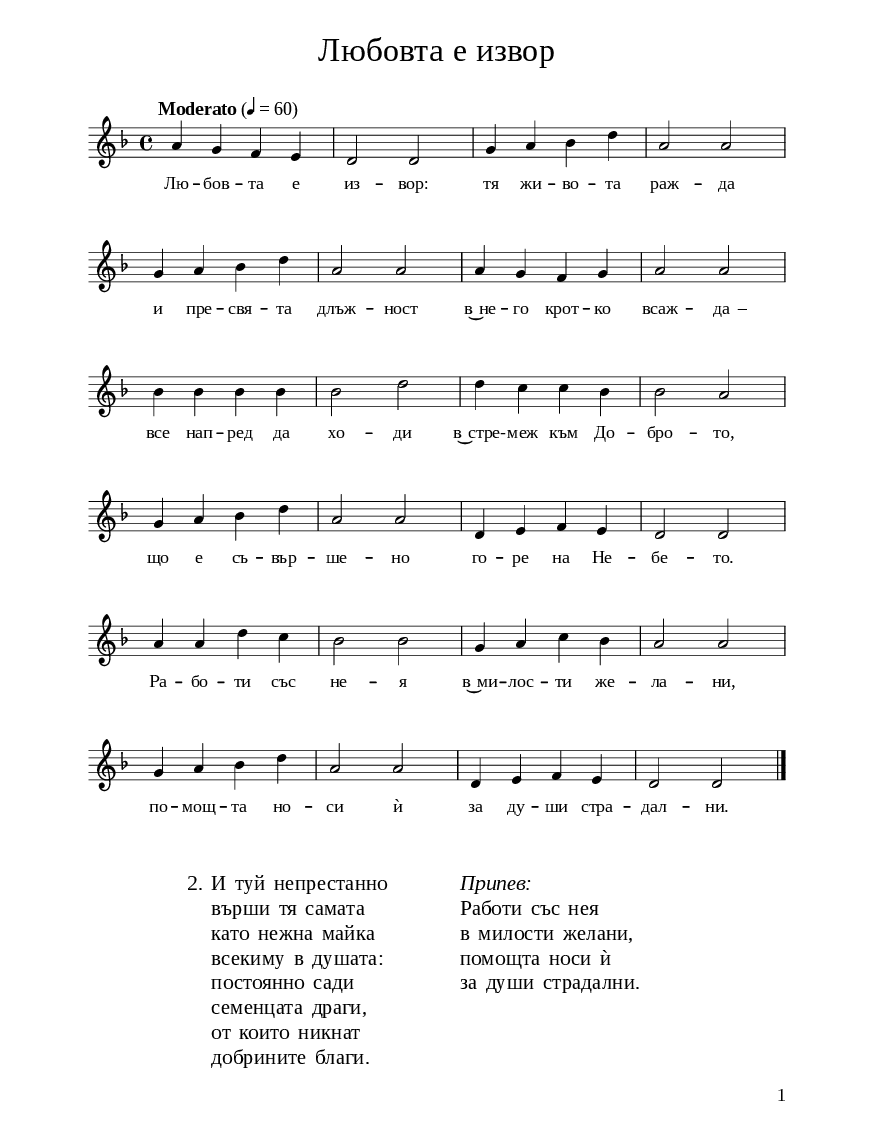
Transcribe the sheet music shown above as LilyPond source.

\version "2.24.2"

% include paper part and global functions
\include "include/globals.ily"

\bookpart {
  \label #'ref026
  \tocItem \markup "Любовта е извор"
  \include "include/bookpart-paper.ily"
  \score {
    \include "include/score-layout.ily"

    \new Voice \absolute {
      \clef treble
      \key d \minor
      \time 4/4
      \tempoFunc "Moderato" 4 "60"
      \autoBeamOff
      a'4 g' f' e'| d'2 d'2| g'4 a' bes' d''| a'2 a'2 | \break
      g'4 a' bes' d''| a'2 a'2 | a'4 g'4 f'4 g'4 a'2 a'2| \break
      bes'4 bes'4 bes'4 bes'4 | bes'2 d''2 | d''4 c''4 c''4 bes'4 bes'2 a'2 | \break
      g'4 a'4 bes'4 d''4 | a'2 a'2 | d'4 e'4 f'4 e'4 | d'2 d'2 | \break
      a'4 a'4 d''4 c''4 | bes'2 bes'2 | g'4 a'4 c''4 bes'4 | a'2 a'2 | \break
      g'4 a'4 bes'4 d''4 | a'2 a'2 | d'4 e'4 f'4 e'4 | d'2 d'2 | \bar "|." \break
    }

    \addlyrics {
      Лю -- бов -- та е из -- вор: тя жи -- во -- та раж -- да
      и пре -- свя -- та длъж -- ност в~не -- го крот -- ко всаж -- "   да  –"
      все нап -- ред да хо -- ди "в~стре-" -- меж към До -- бро -- то,
      що е съ -- вър -- ше -- но го -- ре на Не -- бе -- то.
      Ра -- бо -- ти със не -- я в~ми -- лос -- ти же -- ла -- ни,
      по -- мощ -- та но -- си ѝ за ду -- ши стра -- дал -- ни.
    }

    \header {
      title = \titleFunc "Любовта е извор" "Ljubovta e izvor"
    }

    \midi{}

  } % score


  \markup \fontsize #bgCoupletFontSize {
    \hspace #9.5
    \override #`(baseline-skip . ,bgCoupletBaselineSkip) % affects space between column lines
    \column {

      \line { 2. И туй непрестанно  }
      \line {   "   " върши тя самата }
      \line {   "   " като нежна майка }
      \line {   "   " всекиму в душата:  }
      \line {   "   " постоянно сади}
      \line {   "   " семенцата драги,}
      \line {   "   " от които никнат}
      \line {   "   " добрините благи.}



    }

    \hspace #4
    \override #`(baseline-skip . ,bgCoupletBaselineSkip) % affects space between column lines
    \column {
      \line { "   " \italic {Припев:} }
      \line {   "   "Работи със нея }
      \line {   "   " в милости желани, }
      \line {   "   "   помощта носи ѝ }
      \line {   "   "  за души страдални. }


    } %column

  } % markup

  \pageBreak

  \markup \fontsize #bgCoupletFontSize {
    \hspace #20
    \override #`(baseline-skip . ,bgCoupletBaselineSkip) % affects space between column lines
    \column {
      \line { 3. Таз велика тайна }
      \line {   "   " кой добре разбира, }
      \line {   "   " свойта душа мила }
      \line {   "   " сутрина разкрива }
      \line {   "   " както кринът бели}
      \line {   "   "на роса небесна}
      \line {   "   "и на слънчевата}
      \line {   "   "светлина чудесна.}
      \line {   "   "}
      \line { "   " \italic {Припев ...} }
      \line {   "   "}
      \line { 4. Слънцето, което }
      \line {   "   " оживотворява }
      \line {   "   " овреме човека,}
      \line {   "   " топло озарява, }
      \line {   "   "буди и възраства}
      \line {   "   "в него семенцата}
      \line {   "   "и му пълни тайно}
      \line {   "   "с добрини душата.}
      \line {   "   "}
      \line { "   " \italic {Припев ...} }
      \line {   "   "}
      \line { 5. Плодове тъй сладки, }
      \line {   "   " в Любовта узрели, }
      \line {   "   "най-блажен ще бъде}
      \line {   "   "тоз, който ви вкуси.}
      \line {   "   "В жилища небесни}
      \line {   "   "вечно ще живее,}
      \line {   "   "пред престола Божи}
      \line {   "   "песни ще да пее.}
      \line {   "   "}
      \line { "   " \italic {Припев ...} }
    }

  } % markup


} % bookpart
